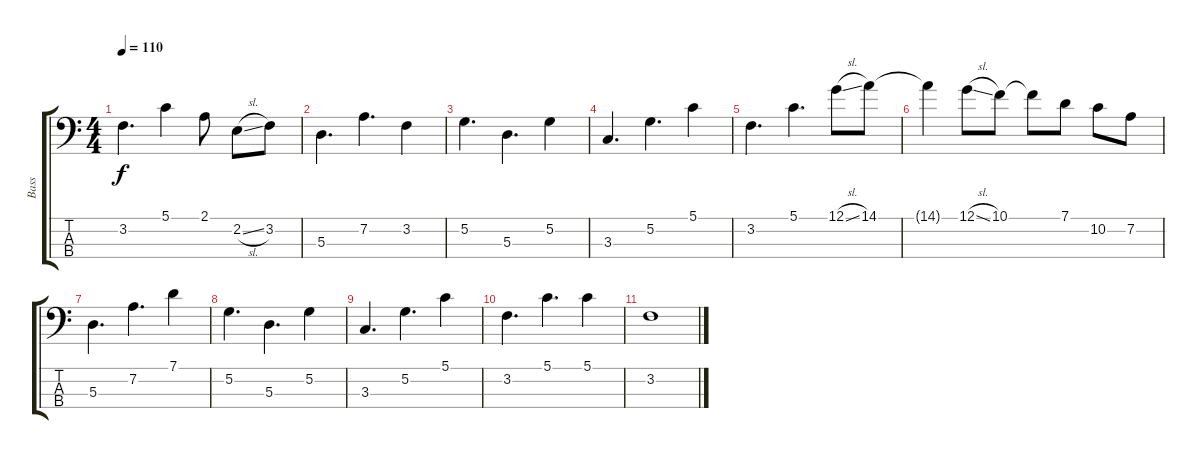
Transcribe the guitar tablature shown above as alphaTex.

\track ("Bass" "Bass") {instrument electricbassfinger}
\staff {score tabs}
\tuning (G2 D2 A1 E1) {hide}
\ts (4 4)
\tempo 110
\clef f4
\ks c
3.2.4{d dy f} 5.1.4 2.1.8 2.2{sl}.8 3.2.8 |
5.3.4{d} 7.2.4{d} 3.2.4 |
5.2.4{d} 5.3.4{d} 5.2.4 |
3.3.4{d} 5.2.4{d} 5.1.4 |
3.2.4{d} 5.1.4{d} 12.1{sl}.8 14.1.8 |
14.1{t}.4 12.1{sl}.8 10.1.8 10.1{t}.8 7.1.8 10.2.8 7.2.8 |
5.3.4{d} 7.2.4{d} 7.1.4 |
5.2.4{d} 5.3.4{d} 5.2.4 |
3.3.4{d} 5.2.4{d} 5.1.4 |
3.2.4{d} 5.1.4{d} 5.1.4 |
3.2.1
